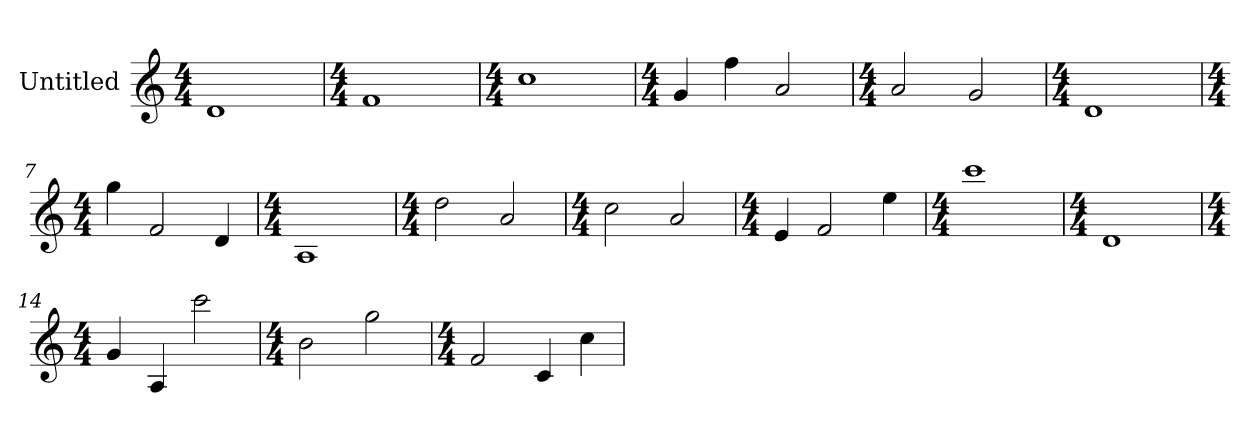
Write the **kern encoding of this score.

**kern
*part1
*staff1
*I"Untitled
*k[]
*C:
*M4/4
=1
1d
=2
*k[]
*C:
*M4/4
1f
=3
*k[]
*C:
*M4/4
1cc
=4
*k[]
*C:
*M4/4
4g
4ff
2a
=5
*k[]
*C:
*M4/4
2a
2g
=6
*k[]
*C:
*M4/4
1d
=7
*k[]
*C:
*M4/4
4gg
2f
4d
=8
*k[]
*C:
*M4/4
1A
=9
*k[]
*C:
*M4/4
2dd
2a
=10
*k[]
*C:
*M4/4
2cc
2a
=11
*k[]
*C:
*M4/4
4e
2f
4ee
=12
*k[]
*C:
*M4/4
1ccc
=13
*k[]
*C:
*M4/4
1d
=14
*k[]
*C:
*M4/4
4g
4A
2ccc
=15
*k[]
*C:
*M4/4
2b
2gg
=16
*k[]
*C:
*M4/4
2f
4c
4cc
=
*-
